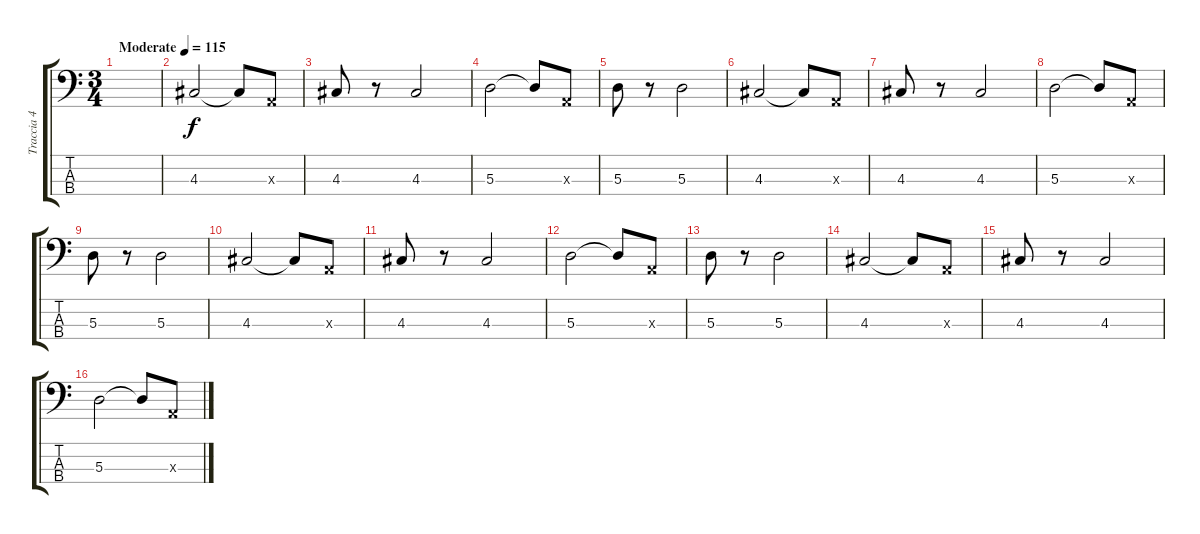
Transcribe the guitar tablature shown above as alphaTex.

\track ("Traccia 4" "Traccia 4") {instrument electricbassfinger}
\staff {score tabs}
\tuning (G2 D2 A1 E1) {hide}
\ts (3 4)
\tempo (115 "Moderate")
\clef f4
\ks c
|
4.3.2 4.3{t}.8 0.3{x}.8 |
4.3.8 r.8 4.3.2 |
5.3.2 5.3{t}.8 0.3{x}.8 |
5.3.8 r.8 5.3.2 |
4.3.2 4.3{t}.8 0.3{x}.8 |
4.3.8 r.8 4.3.2 |
5.3.2 5.3{t}.8 0.3{x}.8 |
5.3.8 r.8 5.3.2 |
4.3.2 4.3{t}.8 0.3{x}.8 |
4.3.8 r.8 4.3.2 |
5.3.2 5.3{t}.8 0.3{x}.8 |
5.3.8 r.8 5.3.2 |
4.3.2 4.3{t}.8 0.3{x}.8 |
4.3.8 r.8 4.3.2 |
5.3.2 5.3{t}.8 0.3{x}.8
